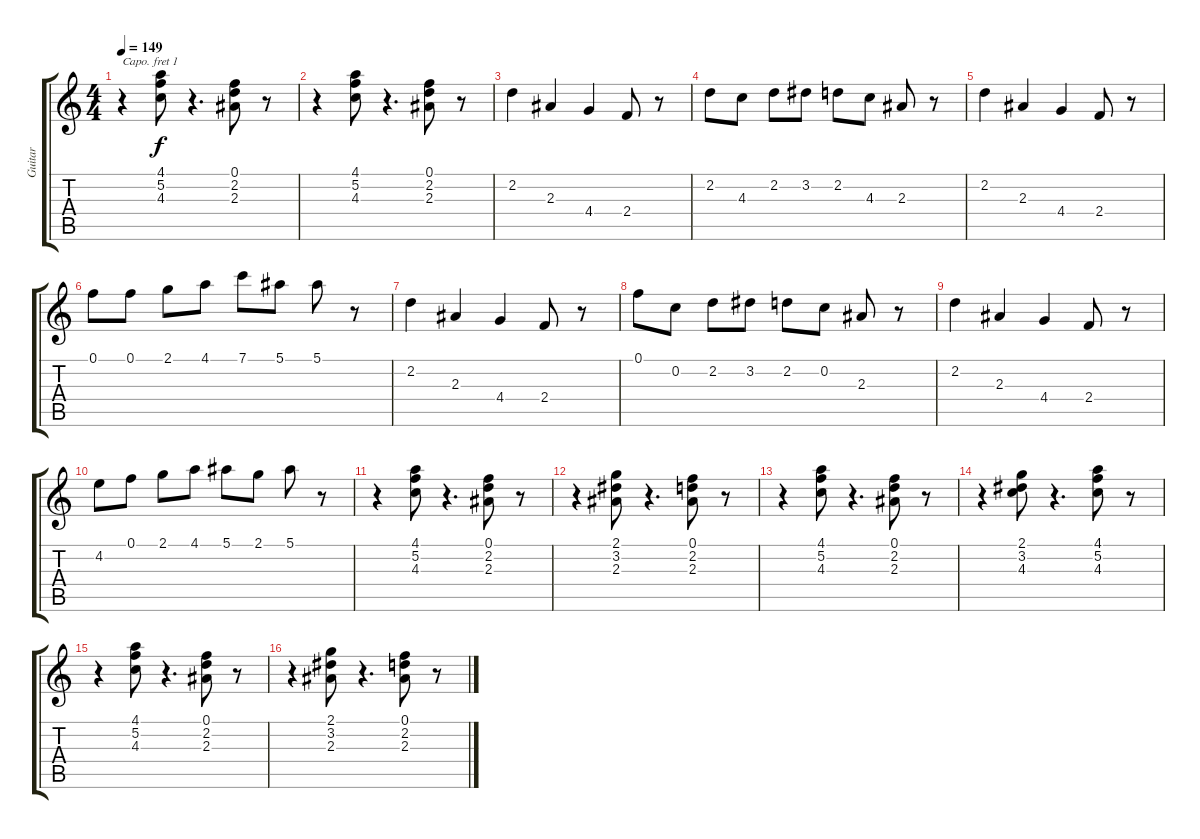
\track ("Guitar" "Guitar") {instrument acousticguitarnylon}
\staff {score tabs}
\capo 1
\tuning (E4 B3 G3 D3 A2 E2) {hide}
\ts (4 4)
\tempo 149
\clef g2
\ks c
r.4{dy f} (4.1 5.2 4.3).8 r.4{d} (0.1 2.2 2.3).8 r.8 |
r.4 (4.1 5.2 4.3).8 r.4{d} (0.1 2.2 2.3).8 r.8 |
2.2.4 2.3.4 4.4.4 2.4.8 r.8 |
2.2.8 4.3.8 2.2.8 3.2.8 2.2.8 4.3.8 2.3.8 r.8 |
2.2.4 2.3.4 4.4.4 2.4.8 r.8 |
0.1.8 0.1.8 2.1.8 4.1.8 7.1.8 5.1.8 5.1.8 r.8 |
2.2.4 2.3.4 4.4.4 2.4.8 r.8 |
0.1.8 0.2.8 2.2.8 3.2.8 2.2.8 0.2.8 2.3.8 r.8 |
2.2.4 2.3.4 4.4.4 2.4.8 r.8 |
4.2.8 0.1.8 2.1.8 4.1.8 5.1.8 2.1.8 5.1.8 r.8 |
r.4 (4.1 5.2 4.3).8 r.4{d} (0.1 2.2 2.3).8 r.8 |
r.4 (2.1 3.2 2.3).8 r.4{d} (0.1 2.2 2.3).8 r.8 |
r.4 (4.1 5.2 4.3).8 r.4{d} (0.1 2.2 2.3).8 r.8 |
r.4 (2.1 3.2 4.3).8 r.4{d} (4.1 5.2 4.3).8 r.8 |
r.4 (4.1 5.2 4.3).8 r.4{d} (0.1 2.2 2.3).8 r.8 |
r.4 (2.1 3.2 2.3).8 r.4{d} (0.1 2.2 2.3).8 r.8
